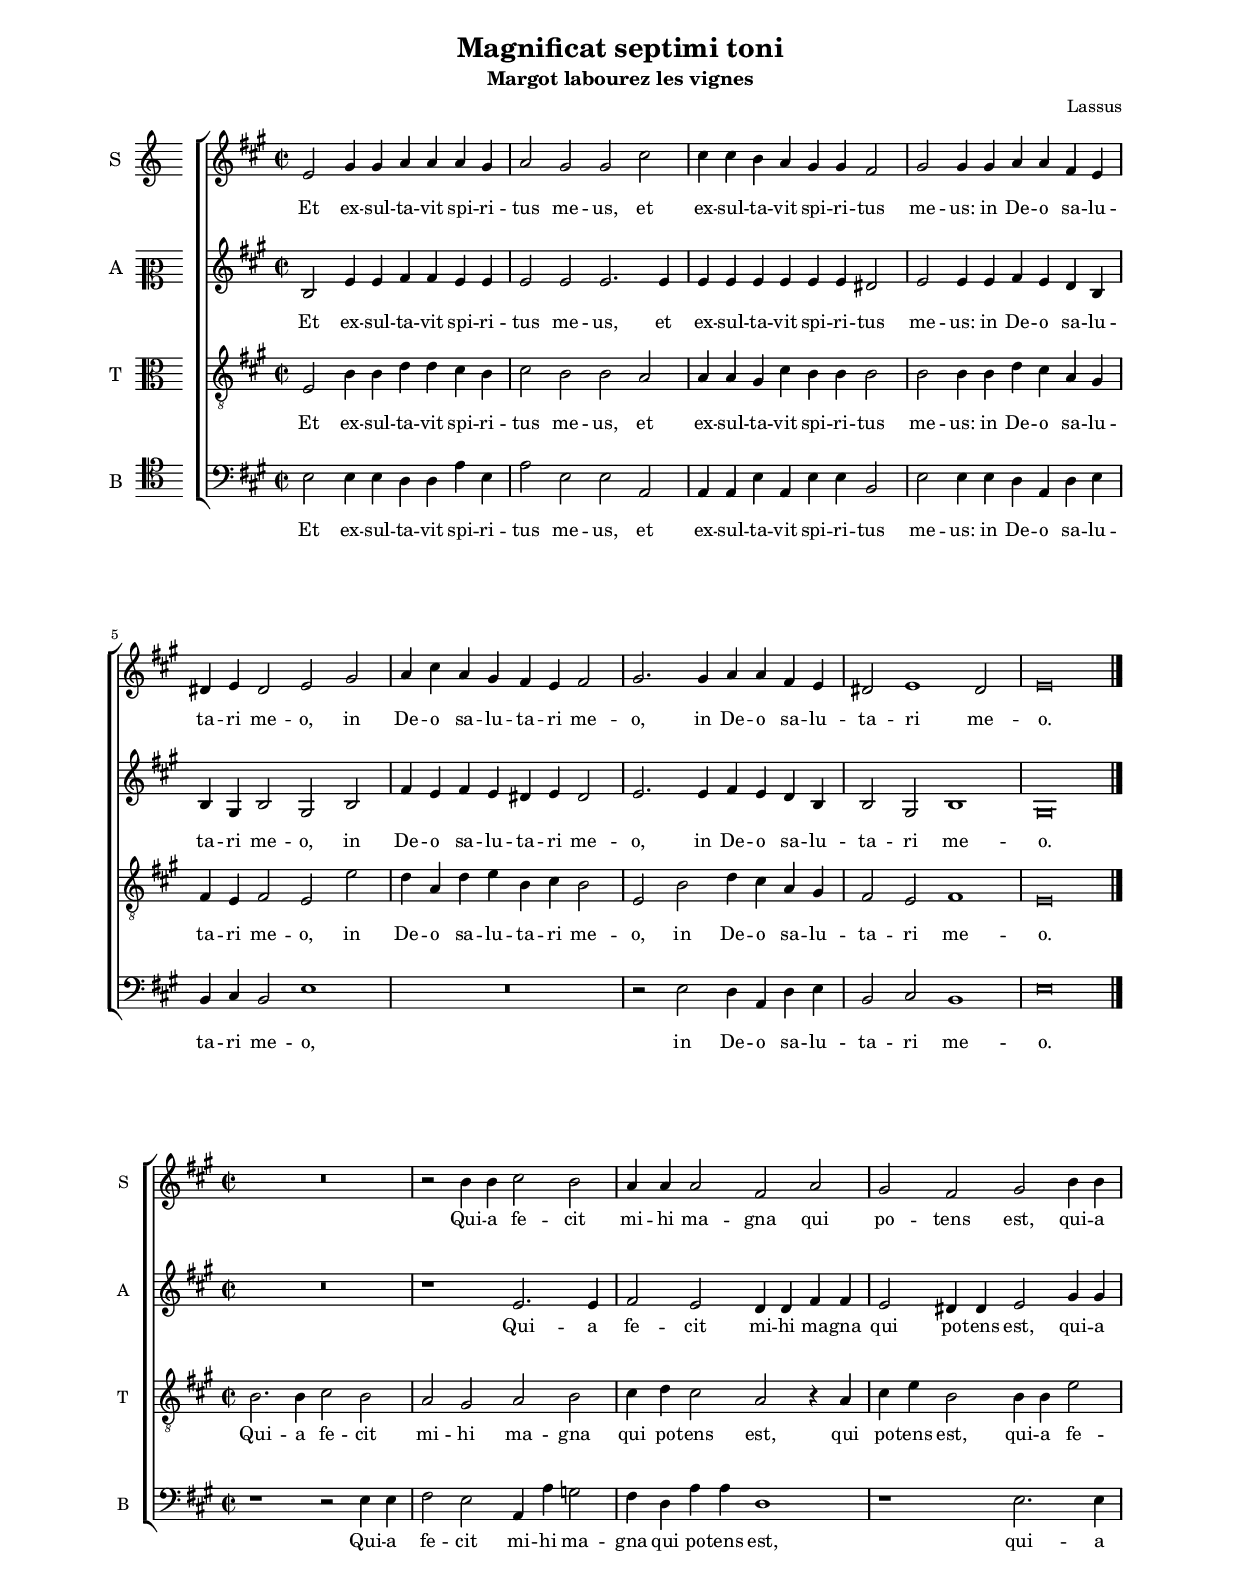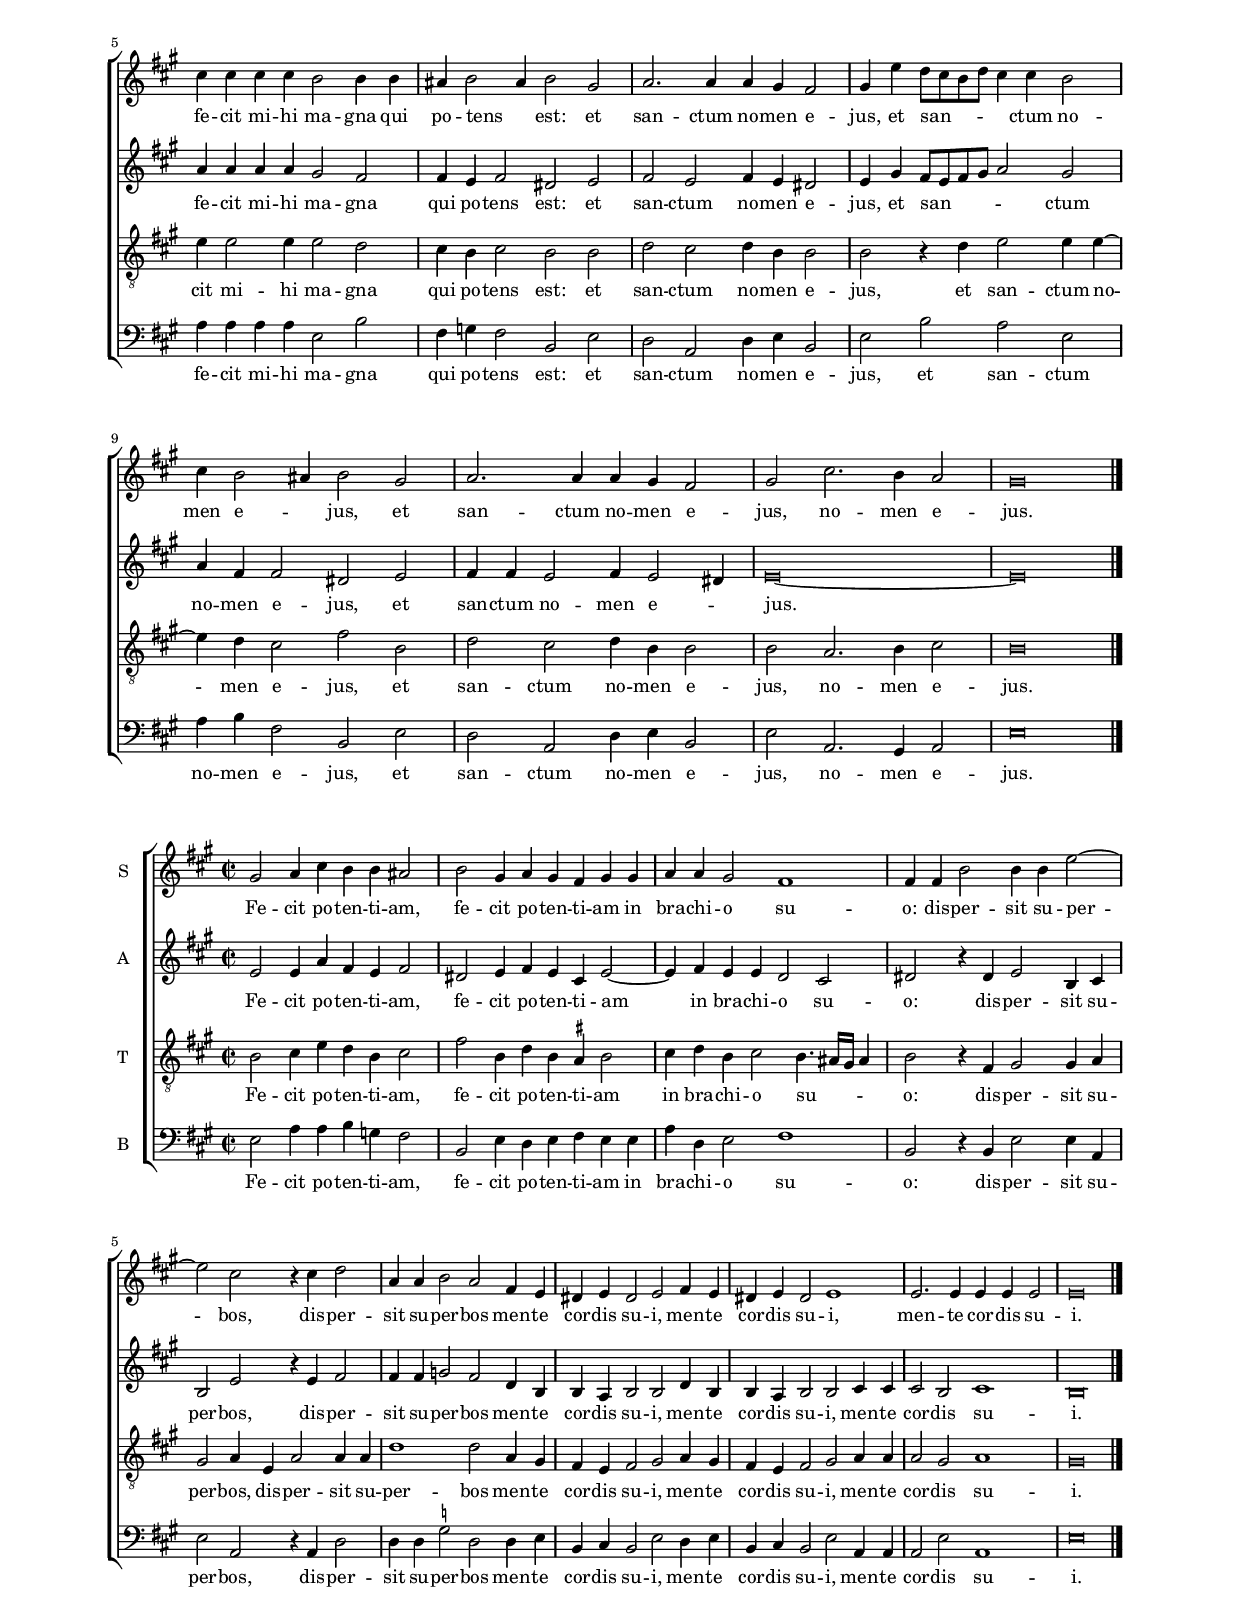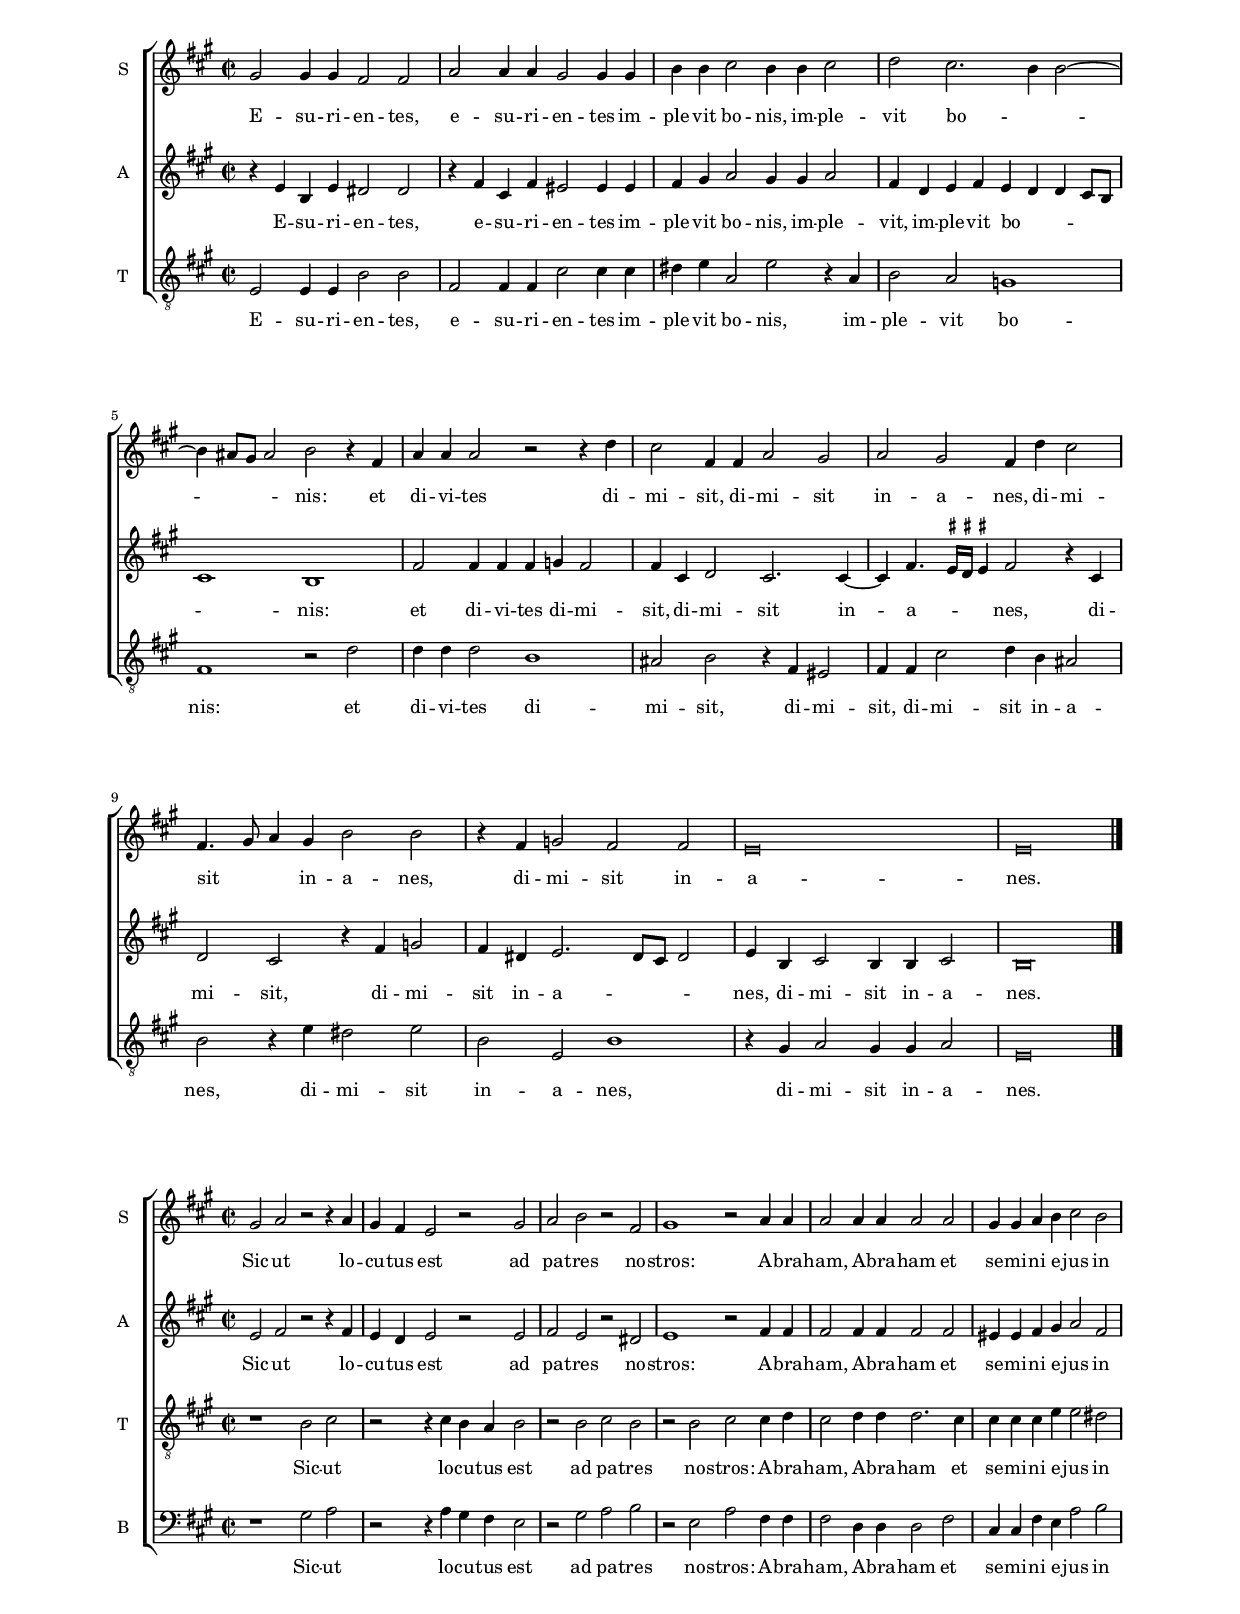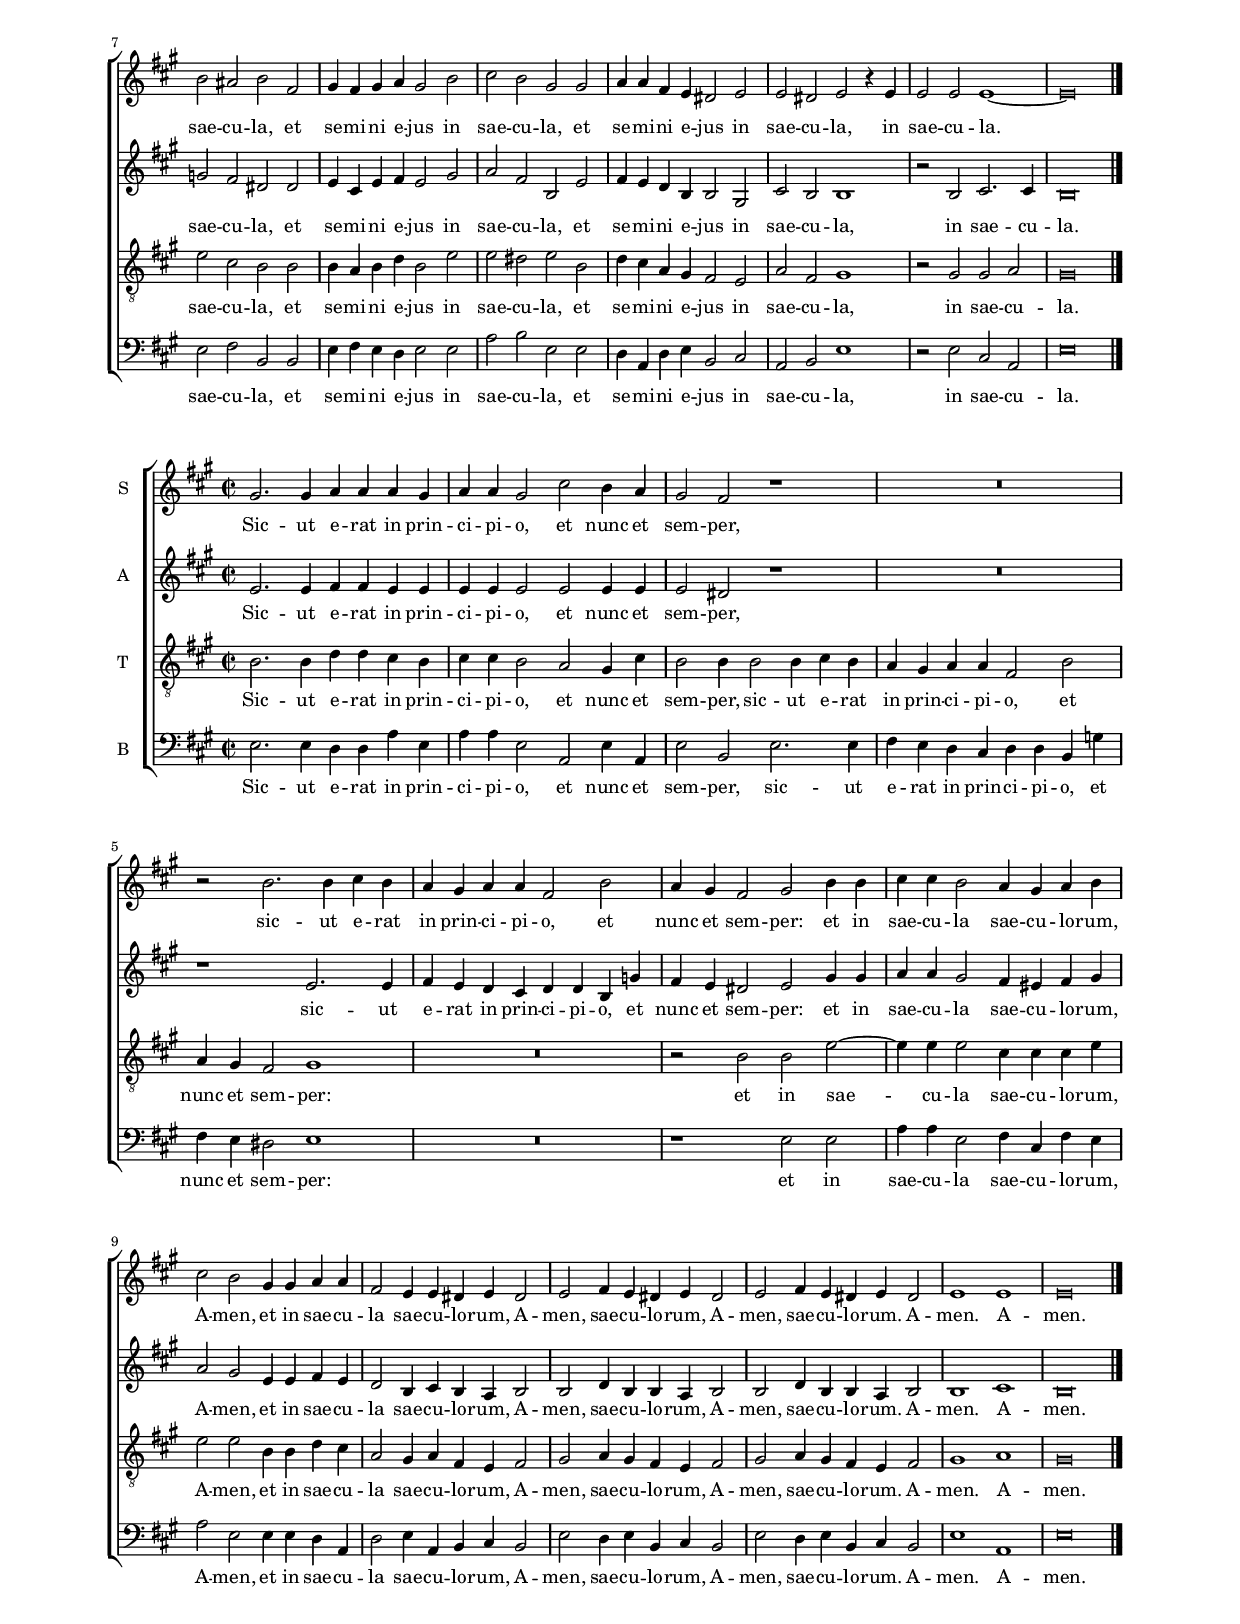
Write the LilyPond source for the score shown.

\version "2.18.2"
\include "deutsch.ly"
#(set-global-staff-size 15)
#(ly:set-option 'point-and-click #f)


\header
{
  title="Magnificat septimi toni"
  subtitle="Margot labourez les vignes"
  composer="Lassus"
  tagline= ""
}
	
	ficta = { \once \set suggestAccidentals = ##t }
	
	forget = #(define-music-function (parser location music) (ly:music?) #{
		\accidentalStyle forget
		$music
		\accidentalStyle default
		#})
	
	m = \melisma
	me = \melismaEnd


\paper
	{
	top-margin = 1.4 \cm
	bottom-margin = 1.8 \cm
	left-margin = 2 \cm
	line-width = 17 \cm
	ragged-bottom = ##f
	ragged-last-bottom = ##f
	print-page-number = ##f
	score-system-spacing = #'((basic-distance . 18) (minimum-distance . 13) (padding . 6) (strechability . 250))
	system-system-spacing = #'((basic-distance . 18) (minimum-distance . 13) (padding . 6) (strechability . 250))
%	scoreTitleMarkup = \markup { \fill-line  { \null \fontsize #2 \bold \fromproperty #'header:piece \fromproperty #'header:opus } }
%	systems-per-page = 3
%	min-systems-per-page = 3
%	oddHeaderMarkup = \markup { \fill-line { \null \null \column \right-align { \fontsize #1 \fromproperty #'page:page-number-string \null } } }
%	evenHeaderMarkup = \markup { \column \right-align { \fontsize #1 \fromproperty #'page:page-number-string \null } }
	}

global = {
	\key c \major
	\time 2/2 \set Score.measureLength = #(ly:make-moment 2/1)
	}
	

incipitcantus = \markup { \score {
	{
	\set Staff.instrumentName = \markup { \fontsize #1 "S" }
	\key c \major
	\clef violin
	s4 \bar ""
	}
	\layout  {
	raggedright = ##t
	indent = 0.6 \cm
	line-width = 1.4 \cm
	\context { \Staff \remove Time_signature_engraver }
	\override Staff.Clef.Y-extent = #'(0 . 0)
	}} \hspace #1 }
      
      
incipitaltus = \markup { \score {
	{
	\set Staff.instrumentName = \markup { \fontsize #1 "A" }
	\key c \major
	\clef mezzosoprano
	s4 \bar ""
	}
	\layout  {
	raggedright = ##t
	indent = 0.6 \cm
	line-width = 1.4 \cm
	\context { \Staff \remove Time_signature_engraver }
	\override Staff.Clef.Y-extent = #'(0 . 0)
	}} \hspace #1 }


incipittenor = \markup { \score {
	{
	\set Staff.instrumentName = \markup { \fontsize #1 "T" }
	\key c \major
	\clef alto
	s4 \bar ""
	}
	\layout  {
	raggedright = ##t
	indent = 0.6 \cm
	line-width = 1.4 \cm
	\context { \Staff \remove Time_signature_engraver }
	\override Staff.Clef.Y-extent = #'(0 . 0)
	}} \hspace #1 }
     
      
incipitbassus = \markup { \score {
	{
	\set Staff.instrumentName = \markup { \fontsize #1 "B" }
	\key c \major
	\clef tenor
	s4 \bar ""
	}
	\layout  {
	raggedright = ##t
	indent = 0.6 \cm
	line-width = 1.4 \cm
	\context { \Staff \remove Time_signature_engraver }
	\override Staff.Clef.Y-extent = #'(0 . 0)
	}} \hspace #1 }


cantus =  \relative c''
	{
	g2 h4 h c c c h
	c2 h h e
	e4 e d c h h a2
	h2 h4 h c c a g
%5
	fis4 g fis2 g h |
	c4 e c h a g a2
	h2. h4 c c a g
	fis2 g1 fis2
	g\breve \bar "|."
	}


altus =  \relative c'
       {
	d2 g4 g a a g g
	g2 g g2. g4
	g4 g g g g g fis2
	g2 g4 g a g f d
%5
	d4 h d2 h d |
	a'4 g a g fis g fis2
	g2. g4 a g f d
	d2 h d1
	h\breve |
	}


tenor =  \relative c'
	{
	g2 d'4 d f f e d
	e2 d d c
	c4 c h e d d d2
	d2 d4 d f e c h
%5
	a4 g a2 g g' |
	f4 c f g d e d2
	g,2 d' f4 e c h
	a2 g a1
	g\breve |
	}


bassus  =  \relative c
	{
	g'2 g4 g f f c' g
	c2 g g c,
	c4 c g' c, g' g d2
	g2 g4 g f c f g
%5
	d4 e d2 g1 |
	R\breve
	r2 g2 f4 c f g
	d2 e d1
	g\breve |
	}


lyricscantus = \lyricmode {
	Et ex -- sul -- ta -- vit spi -- ri -- tus me -- us,
	et ex -- sul -- ta -- vit spi -- ri -- tus me -- us:
	in De -- o sa -- lu -- ta -- ri me -- o,
	in De -- o sa -- lu -- ta -- ri me -- o,
	in De -- o sa -- lu -- ta -- ri me -- o.
	}


lyricsaltus = \lyricmode {
	Et ex -- sul -- ta -- vit spi -- ri -- tus me -- us,
	et ex -- sul -- ta -- vit spi -- ri -- tus me -- us:
	in De -- o sa -- lu -- ta -- ri me -- o,
	in De -- o sa -- lu -- ta -- ri me -- o,
	in De -- o sa -- lu -- ta -- ri me -- o.
	}


lyricstenor = \lyricmode {
	Et ex -- sul -- ta -- vit spi -- ri -- tus me -- us,
	et ex -- sul -- ta -- vit spi -- ri -- tus me -- us:
	in De -- o sa -- lu -- ta -- ri me -- o,
	in De -- o sa -- lu -- ta -- ri me -- o,
	in De -- o sa -- lu -- ta -- ri me -- o.
	}


lyricsbassus = \lyricmode {
	Et ex -- sul -- ta -- vit spi -- ri -- tus me -- us,
	et ex -- sul -- ta -- vit spi -- ri -- tus me -- us:
	in De -- o sa -- lu -- ta -- ri me -- o,
	in De -- o sa -- lu -- ta -- ri me -- o.
	}


\score
{  
	\transpose c a, {
	\new ChoirStaff \with { \override StaffGrouper.staff-staff-spacing.basic-distance = #12 }
	<<

	\new Staff << \global
	\new Voice="v1" {
		\set Staff.instrumentName=\incipitcantus
		\set Staff.midiInstrument = "reed organ"
		\clef violin
		\cantus }
	\new Lyrics \lyricsto "v1" {\lyricscantus }
	>>


	\new Staff << \global
	\new Voice="v2" {
		\set Staff.instrumentName=\incipitaltus
		\set Staff.midiInstrument = "reed organ"
		\clef violin 
		\altus}
	\new Lyrics \lyricsto "v2" {\lyricsaltus }
	>>


	\new Staff << \global
	\new Voice="v3" {
		\set Staff.instrumentName=\incipittenor
		\set Staff.midiInstrument = "reed organ"
		\clef "G_8"
		\tenor }
	\new Lyrics \lyricsto "v3" {\lyricstenor }
	>>


	\new Staff << \global
	\new Voice="v4" {
		\set Staff.instrumentName=\incipitbassus
		\set Staff.midiInstrument = "reed organ"
		\clef bass
		\bassus }
	\new Lyrics \lyricsto "v4" {\lyricsbassus}
	>>

	>>
	} % transpose

	\layout
	{
	indent = 1.5 \cm
	\context { \Lyrics \override VerticalAxisGroup.nonstaff-relatedstaff-spacing.padding = #2 }
%	\context { \Staff \override TimeSignature.break-visibility = #end-of-line-invisible }
%	\context { \Staff \override InstrumentName.X-offset = #'-25 }
	\context { \Score \override BarNumber.padding = #2 }
	\context { \Voice \override NoteHead.style = #'baroque }
	}


\midi
	{
    	\tempo 2 = 90
	}

}

%%%%%%%%%%%%%%%%%%%%   2. QUIA FECIT MIHI MAGNA


global = {
	\key c \major
	\time 2/2 \set Score.measureLength = #(ly:make-moment 2/1)
	}


cantus =  \relative c''
	{
	R\breve
	r2 d4 d e2 d
	c4 c c2 a c
	h2 a h d4 d
%5
	e4 e e e d2 d4 d |
	cis4 d2 cis4 d2 h
	c2. c4 c h a2
	h4 g' f8 e d f e4 e d2
	e4 d2 cis4 d2 h
%10
	c2. c4 c h a2 |
	h2 e2. d4 c2
	h\breve \bar "|." |
	}


altus =  \relative c'
        {
	R\breve
	r1 g'2. g4
	a2 g f4 f a a
	g2 fis4 fis g2 h4 h
%5
	c4 c c c h2 a |
	a4 g a2 fis g
	a2 g a4 g fis2
	g4 h a8 g a h c2 h
	c4 a a2 fis g
%10
	a4 a g2 a4 g2 fis4 |
	g\breve~
	g\breve |
	}


tenor =  \relative c'
	{
	d2. d4 e2 d
	c2 h c d
	e4 f e2 c r4 c
	e4 g d2 d4 d g2
%5
	g4 g2 g4 g2 f |
	e4 d e2 d2 d
	f2 e f4 d d2
	d2 r4 f g2 g4 g~
	g4 f4 e2 a2 d,
%10
	f2 e f4 d d2
	d2 c2. d4 e2
	d\breve |
	}


bassus  =  \relative c
	{
	r1 r2 g'4 g
	a2 g c,4 c' b2
	a4 f c' c f,1
	r1 g2. g4
%5
	c4 c c c g2 d' |
	a4 b a2 d, g
	f2 c f4 g d2
	g2 d' c g
	c4 d a2 d, g
%10
	f2 c f4 g d2 |
	g2 c,2. h4 c2
	g'\breve |
	}


lyricscantus = \lyricmode {
	Qui -- a fe -- cit mi -- hi ma -- gna qui po -- tens est,
	qui -- a fe -- cit mi -- hi ma -- gna qui po -- tens _ est:
	et san -- ctum no -- men e -- jus,
	et san -- _ _ _ _ ctum no -- men e -- _ jus,
	et san -- ctum no -- men e -- jus,
	no -- men e -- jus.
	}


lyricsaltus = \lyricmode {
	Qui -- a fe -- cit mi -- hi ma -- gna qui po -- tens est,
	qui -- a fe -- cit mi -- hi ma -- gna qui po -- tens est:
	et san -- ctum no -- men e -- jus,
	et san -- _ _ _ _ ctum no -- men e -- jus,
	et san -- ctum no -- men e -- _ jus.
	}


lyricstenor = \lyricmode {
	Qui -- a fe -- cit mi -- hi ma -- gna qui po -- tens est,
	qui po -- tens est,
	qui -- a fe -- cit mi -- hi ma -- gna qui po -- tens est:
	et san -- ctum no -- men e -- jus,
	et san -- ctum no -- men e -- jus,
	et san -- ctum no -- men e -- jus,
	no -- men e -- jus.
	}


lyricsbassus = \lyricmode {
	Qui -- a fe -- cit mi -- hi ma -- gna qui po -- tens est,
	qui -- a fe -- cit mi -- hi ma -- gna qui po -- tens est:
	et san -- ctum no -- men e -- jus,
	et san -- ctum no -- men e -- jus,
	et san -- ctum no -- men e -- jus,
	no -- men e -- jus.
	}


\score
{  
	\transpose c a, {
	\new ChoirStaff \with { \override StaffGrouper.staff-staff-spacing.basic-distance = #12 }
	<<

	\new Staff <<\global
	\new Voice="v1" {
	  \set Staff.instrumentName="S"
		\set Staff.midiInstrument = "reed organ"
		\clef violin
		\cantus }
	\new Lyrics \lyricsto "v1" {\lyricscantus }
	>>


	\new Staff << \global
	\new Voice="v2" {
	  \set Staff.instrumentName="A"
		\set Staff.midiInstrument = "reed organ"
		\clef violin 
		\altus}
	\new Lyrics \lyricsto "v2" {\lyricsaltus }
	>>


	\new Staff <<\global
	\new Voice="v3" {
	  \set Staff.instrumentName="T"
		\set Staff.midiInstrument = "reed organ"
		\clef "G_8"
		\tenor }
	\new Lyrics \lyricsto "v3" {\lyricstenor }
	>>


	\new Staff <<\global
	\new Voice="v4" {
	  \set Staff.instrumentName="B"
		\set Staff.midiInstrument = "reed organ"
		\clef bass
		\bassus }
	\new Lyrics \lyricsto "v4" {\lyricsbassus}
	>>
	
	>>
	} % transpose

	\layout
	{
	indent = 0.6 \cm
%	\context { \Lyrics \override VerticalAxisGroup.nonstaff-relatedstaff-spacing.padding = #1.3 }
%	\context { \Staff \override TimeSignature.break-visibility = #end-of-line-invisible }
%	\context { \Staff \override InstrumentName.X-offset = #'-25 }
	\context { \Score \override BarNumber.padding = #2 }
	\context { \Voice \override NoteHead.style = #'baroque }
	}

\midi
	{
    	\tempo 2 = 90
	}
	
}


%%%%%%%%%%%%%%%%%%%%   3. FECIT POTENTIAM


global = {
	\key c \major
	\time 2/2 \set Score.measureLength = #(ly:make-moment 2/1)
	}


cantus =  \relative c''
	{
	h2 c4 e d d cis2
	d2 h4 c h a h h
	c4 c h2 a1
	a4 a d2 d4 d g2~
%5
	g2 e r4 e f2 |
	c4 c d2 c a4 g
	fis4 g fis2 g a4 g
	fis4 g fis2 g1
	g2. g4 g g g2
%10
	g\breve \bar "|." |
	}


altus =  \relative c'
        {
	g'2 g4 c a g a2
	fis2 g4 a g e g2~
	g4 a g g f2 e
	fis2 r4 fis g2 d4 e
%5
	d2 g r4 g a2 |
	a4 a b2 a f4 d
	d4 c d2 d f4 d
	d4 c d2 d e4 e
	e2 d e1
%10
	d\breve |
	}


tenor =  \relative c'
	{
	d2 e4 g f d e2
	a2 d,4 f d \ficta cis d2
	e4 f d e2 d4. cis16 h cis4
	d2 r4 a h2 h4 c
%5
	h2 c4 g c2 c4 c |
	f1 f2 c4 h
	a4 g a2 h c4 h
	a4 g a2 h c4 c
	c2 h c1
%10
	h\breve |
	}


bassus  =  \relative c
	{
	g'2 c4 c d b a2
	d,2 g4 f g a g g
	c4 f, g2 a1
	d,2 r4 d g2 g4 c,
%5
	g'2 c, r4 c f2 |
	f4 f \ficta b2 f f4 g
	d4 e d2 g f4 g
	d4 e d2 g c,4 c
	c2 g' c,1
%10
	g'\breve |
	}


lyricscantus = \lyricmode {
	Fe -- cit po -- ten -- ti -- am,
	fe -- cit po -- ten -- ti -- am in bra -- chi -- o su -- o:
	dis -- per -- sit su -- per -- bos,
	dis -- per -- sit su -- per -- bos men -- te cor -- dis su -- i,
	men -- te cor -- dis su -- i,
	men -- te cor -- dis su -- i.
	}


lyricsaltus = \lyricmode {
	Fe -- cit po -- ten -- ti -- am,
	fe -- cit po -- ten -- ti -- am in bra -- chi -- o su -- o:
	dis -- per -- sit su -- per -- bos,
	dis -- per -- sit su -- per -- bos men -- te cor -- dis su -- i,
	men -- te cor -- dis su -- i,
	men -- te cor -- dis su -- i.
	}


lyricstenor = \lyricmode {
	Fe -- cit po -- ten -- ti -- am,
	fe -- cit po -- ten -- ti -- am in bra -- chi -- o su -- _ _ _ o:
	dis -- per -- sit su -- per -- bos,
	dis -- per -- sit su -- per -- bos men -- te cor -- dis su -- i,
	men -- te cor -- dis su -- i,
	men -- te cor -- dis su -- i.
	}


lyricsbassus = \lyricmode {
	Fe -- cit po -- ten -- ti -- am,
	fe -- cit po -- ten -- ti -- am in bra -- chi -- o su -- o:
	dis -- per -- sit su -- per -- bos,
	dis -- per -- sit su -- per -- bos men -- te cor -- dis su -- i,
	men -- te cor -- dis su -- i,
	men -- te cor -- dis su -- i.
	}


\score
{  
	\transpose c a, {
	\new ChoirStaff \with { \override StaffGrouper.staff-staff-spacing.basic-distance = #12 }
	<<

	\new Staff <<\global
	\new Voice="v1" {
	  \set Staff.instrumentName="S"
		\set Staff.midiInstrument = "reed organ"
		\clef violin
		\cantus }
	\new Lyrics \lyricsto "v1" {\lyricscantus }
	>>


	\new Staff << \global
	\new Voice="v2" {
	  \set Staff.instrumentName="A"
		\set Staff.midiInstrument = "reed organ"
		\clef violin 
		\altus}
	\new Lyrics \lyricsto "v2" {\lyricsaltus }
	>>


	\new Staff <<\global
	\new Voice="v3" {
	  \set Staff.instrumentName="T"
		\set Staff.midiInstrument = "reed organ"
		\clef "G_8"
		\tenor }
	\new Lyrics \lyricsto "v3" {\lyricstenor }
	>>


	\new Staff <<\global
	\new Voice="v4" {
	  \set Staff.instrumentName="B"
		\set Staff.midiInstrument = "reed organ"
		\clef bass
		\bassus }
	\new Lyrics \lyricsto "v4" {\lyricsbassus}
	>>
	
	>>
	} % transpose

	\layout
	{
	indent = 0.6 \cm
%	\context { \Lyrics \override VerticalAxisGroup.nonstaff-relatedstaff-spacing.padding = #1.4 }
%	\context { \Staff \override TimeSignature.break-visibility = #end-of-line-invisible }
%	\context { \Staff \override InstrumentName.X-offset = #'-25 }
	\context { \Score \override BarNumber.padding = #2 }
	\context { \Voice \override NoteHead.style = #'baroque }
	}


\midi
	{
    	\tempo 2 = 90
	}
	
}


%%%%%%%%%%%%%%%%%%%%   4.  ESURIENTES


global = {
	\key c \major
	\time 2/2 \set Score.measureLength = #(ly:make-moment 2/1)
	}


cantus =  \relative c''
	{
	h2 h4 h a2 a
	c2 c4 c h2 h4 h
	d4 d e2 d4 d e2
	f2 e2. d4 d2~
%5
	d4 cis8 h cis2 d2 r4 a |
	c4 c c2 r r4 f
	e2 a,4 a c2 h
	c2 h a4 f' e2
	a,4. h8 c4 h d2 d
%10
	r4 a b2 a a |
	g\breve
	g\breve \bar "|." |
	}


altus =  \relative c'
        {
	r4 g' d g fis2 fis
	r4 a e a gis2 gis4 gis
	a4 h c2 h4 h c2
	a4 f g a g f f e8 d
%5
	e1 d |
	a'2 a4 a a b a2
	a4 e f2 e2. e4~
	e4 a4. \ficta gis16 \ficta fis \ficta gis!4 a2 r4 e
	f2 e r4 a b2
%10
	a4 fis g2. fis8 e fis2 |
	g4 d e2 d4 d e2
	d\breve |
	}


tenor =  \relative c'
	{
	g2 g4 g d'2 d
	a2 a4 a e'2 e4 e
	fis4 g c,2 g' r4 c,
	d2 c b1
%5
	a1 r2 f' |
	f4 f f2 d1
	cis2 d r4 a gis2
	a4 a e'2 f4 d cis2
	d2 r4 g fis2 g
%10
	d2 g, d'1 |
	r4 h c2 h4 h c2
	g\breve |
	}


lyricscantus = \lyricmode {
	E -- su -- ri -- en -- tes,
	e -- su -- ri -- en -- tes im -- ple -- vit bo -- nis,
	im -- ple -- vit bo -- _ _ _ _ _ nis:
	et di -- vi -- tes di -- mi -- sit,
	di -- mi -- sit in -- a -- nes,
	di -- mi -- sit _ _ in -- a -- nes,
	di -- mi -- sit in -- a -- nes.
	}


lyricsaltus = \lyricmode {
	E -- su -- ri -- en -- tes,
	e -- su -- ri -- en -- tes im -- ple -- vit bo -- nis,
	im -- ple -- vit,
	im -- ple -- vit bo -- _ _ _ _ _ nis:
	et di -- vi -- tes di -- mi -- sit,
	di -- mi -- sit in -- a -- _ _ _ nes,
	di -- mi -- sit,
	di -- mi -- sit in -- a -- _ _ _ nes,
	di -- mi -- sit in -- a -- nes.
	}


lyricstenor = \lyricmode {
	E -- su -- ri -- en -- tes,
	e -- su -- ri -- en -- tes im -- ple -- vit bo -- nis,
	im -- ple -- vit bo -- nis:
	et di -- vi -- tes di -- mi -- sit,
	di -- mi -- sit,
	di -- mi -- sit in -- a -- nes,
	di -- mi -- sit in -- a -- nes,
	di -- mi -- sit in -- a -- nes.
	}


\score
{  
	\transpose c a, {
	\new ChoirStaff \with { \override StaffGrouper.staff-staff-spacing.basic-distance = #12 }
	<<

	\new Staff <<\global
	\new Voice="v1" {
	  \set Staff.instrumentName="S"
		\set Staff.midiInstrument = "reed organ"
		\clef violin
		\cantus }
	\new Lyrics \lyricsto "v1" {\lyricscantus }
	>>


	\new Staff << \global
	\new Voice="v2" {
	  \set Staff.instrumentName="A"
		\set Staff.midiInstrument = "reed organ"
		\clef violin 
		\altus}
	\new Lyrics \lyricsto "v2" {\lyricsaltus }
	>>


	\new Staff <<\global
	\new Voice="v3" {
	  \set Staff.instrumentName="T"
		\set Staff.midiInstrument = "reed organ"
		\clef "G_8"
		\tenor }
	\new Lyrics \lyricsto "v3" {\lyricstenor }
	>>

	>>
	} % transpose

	\layout
	{
	indent = 0.6 \cm
	\context { \Staff \override TimeSignature.break-visibility = #end-of-line-invisible }
	\context { \Lyrics \override VerticalAxisGroup.nonstaff-relatedstaff-spacing.padding = #2 }
%	\context { \Staff \override InstrumentName.X-offset = #'-25 }
	\context { \Score \override BarNumber.padding = #2 }
	\context { \Voice \override NoteHead.style = #'baroque }
	}


\midi
	{
    	\tempo 2 = 90
	}

}


%%%%%%%%%%%%%%%%%%%%   5. SICUT LOCUTUS EST AD PATRES NOSTROS


global = {
	\key c \major
	\time 2/2 \set Score.measureLength = #(ly:make-moment 2/1)
	}


cantus =  \relative c''
	{
	h2 c r r4 c
	h4 a g2 r h
	c2 d r a
	h1 r2 c4 c
%5
	c2 c4 c c2 c |
	h4 h c d e2 d
	d2 cis d a
	h4 a h c h2 d
	e2 d h h
%10
	c4 c a g fis2 g |
	g2 fis g r4 g
	g2 g g1~
	g\breve \bar "|." |
	}


altus =  \relative c'
        {
	g'2 a r r4 a
	g4 f g2 r g
	a2 g r fis
	g1 r2 a4 a
%5
	a2 a4 a a2 a |
	gis4 gis a h c2 a
	b2 a fis fis
	g4 e g a g2 h
	c2 a d, g
%10
	a4 g f d d2 h |
	e2 d d1
	r2 d e2. e4
	d\breve |
	}


tenor =  \relative c'
	{
	r1 d2 e
	r2 r4 e d c d2
	r2 d e d
	r2 d e e4 f
%5
	e2 f4 f f2. e4 |
	e4 e e g g2 fis
	g2 e d d
	d4 c d f d2 g
	g2 fis g d
%10
	f4 e c h a2 g |
	c2 a h1
	r2 h h c
	h\breve |
	}


bassus  =  \relative c
	{
	r1 h'2 c
	r2 r4 c h a g2
	r2 h c d
	r2 g, c a4 a
%5
	a2 f4 f f2 a |
	e4 e a g c2 d
	g,2 a d, d
	g4 a g f g2 g
	c2 d g, g
%10
	f4 c f g d2 e |
	c2 d g1
	r2 g e c
	g'\breve |
	}


lyricscantus = \lyricmode {
	Sic -- ut lo -- cu -- tus est ad pa -- tres no -- stros:
	A -- bra -- ham,
	A -- bra -- ham et se -- mi -- ni e -- jus in sae -- cu -- la,
	et se -- mi -- ni e -- jus in sae -- cu -- la,
	et se -- mi -- ni e -- jus in sae -- cu -- la,
	in sae -- cu -- la.
	}


lyricsaltus = \lyricmode {
	Sic -- ut lo -- cu -- tus est ad pa -- tres no -- stros:
	A -- bra -- ham,
	A -- bra -- ham et se -- mi -- ni e -- jus in sae -- cu -- la,
	et se -- mi -- ni e -- jus in sae -- cu -- la,
	et se -- mi -- ni e -- jus in sae -- cu -- la,
	in sae -- cu -- la.
	}


lyricstenor = \lyricmode {
	Sic -- ut lo -- cu -- tus est ad pa -- tres no -- stros:
	A -- bra -- ham,
	A -- bra -- ham et se -- mi -- ni e -- jus in sae -- cu -- la,
	et se -- mi -- ni e -- jus in sae -- cu -- la,
	et se -- mi -- ni e -- jus in sae -- cu -- la,
	in sae -- cu -- la.
	}


lyricsbassus = \lyricmode {
	Sic -- ut lo -- cu -- tus est ad pa -- tres no -- stros:
	A -- bra -- ham,
	A -- bra -- ham et se -- mi -- ni e -- jus in sae -- cu -- la,
	et se -- mi -- ni e -- jus in sae -- cu -- la,
	et se -- mi -- ni e -- jus in sae -- cu -- la,
	in sae -- cu -- la.
	}


\score
{  
	\transpose c a, {
	\new ChoirStaff \with { \override StaffGrouper.staff-staff-spacing.basic-distance = #12 }
	<<

	\new Staff <<\global
	\new Voice="v1" {
	  \set Staff.instrumentName="S"
		\set Staff.midiInstrument = "reed organ"
		\clef violin
		\cantus }
	\new Lyrics \lyricsto "v1" {\lyricscantus }
	>>


	\new Staff << \global
	\new Voice="v2" {
	  \set Staff.instrumentName="A"
		\set Staff.midiInstrument = "reed organ"
		\clef violin 
		\altus}
	\new Lyrics \lyricsto "v2" {\lyricsaltus }
	>>


	\new Staff <<\global
	\new Voice="v3" {
	  \set Staff.instrumentName="T"
		\set Staff.midiInstrument = "reed organ"
		\clef "G_8"
		\tenor }
	\new Lyrics \lyricsto "v3" {\lyricstenor }
	>>


	\new Staff <<\global
	\new Voice="v4" {
	  \set Staff.instrumentName="B"
		\set Staff.midiInstrument = "reed organ"
		\clef bass
		\bassus }
	\new Lyrics \lyricsto "v4" {\lyricsbassus}
	>>
	
	>>
	} % transpose

	\layout
	{
	indent = 0.6 \cm
	\context { \Lyrics \override VerticalAxisGroup.nonstaff-relatedstaff-spacing.padding = #1.4 }
%	\context { \Staff \override TimeSignature.break-visibility = #end-of-line-invisible }
%	\context { \Staff \override InstrumentName.X-offset = #'-25 }
	\context { \Score \override BarNumber.padding = #2 }
	\context { \Voice \override NoteHead.style = #'baroque }
	}


\midi
	{
    	\tempo 2 = 90
	}

}


%%%%%%%%%%%%%%%%%%%%   6. SICUT ERAT IN PRINCIPIO


global = {
	\key c \major
	\time 2/2 \set Score.measureLength = #(ly:make-moment 2/1)
	}


cantus =  \relative c''
	{
	h2. h4 c c c h
	c4 c h2 e d4 c
	h2 a r1
	R\breve
%5
	r2 d2. d4 e4 d |
	c4 h c c a2 d
	c4 h a2 h d4 d
	e4 e d2 c4 h c d
	e2 d h4 h c c
%10
	a2 g4 g fis4 g fis2 |
	g2 a4 g fis4 g fis2
	g2 a4 g fis g fis2
	g1 g
	g\breve \bar "|." |
	}


altus =  \relative c'
        {
	g'2. g4 a a g g
	g4 g g2 g g4 g
	g2 fis r1
	R\breve
%5
	r1 g2. g4 |
	a4 g f e f f d b'
	a4 g fis2 g h4 h
	c4 c h2 a4 gis a h
	c2 h g4 g a g
%10
	f2 d4 e d c d2 |
	d2 f4 d d c d2
	d2 f4 d d c d2
	d1 e
	d\breve |
	}


tenor =  \relative c'
	{
	d2. d4 f f e d
	e4 e d2 c h4 e
	d2 d4 d2 d4 e d
	c4 h c c a2 d
%5
	c4 h a2 h1 |
	R\breve
	r2 d d g~
	g4 g g2 e4 e e g
	g2 g d4 d f e
%10
	c2 h4 c a g a2 |
	h2 c4 h a g a2
	h2 c4 h a g a2
	h1 c
	h\breve |
	}


bassus  =  \relative c
	{
	g'2. g4 f f c' g
	c4 c g2 c, g'4 c,
	g'2 d g2. g4
	a4 g f e f f d b'
%5
	a4 g fis2 g1 |
	R\breve
	r1 g2 g
	c4 c g2 a4 e a g
	c2 g g4 g f c
%10
	f2 g4 c, d e d2 |
	g2 f4 g d e d2
	g2 f4 g d e d2
	g1 c,
	g'\breve |
	}


lyricscantus = \lyricmode {
	Sic -- ut e -- rat in prin -- ci -- pi -- o, et nunc et sem -- per,
	sic -- ut e -- rat in prin -- ci -- pi -- o, et nunc et sem -- per:
	et in sae -- cu -- la sae -- cu -- lo -- rum, A -- men,
	et in sae -- cu -- la sae -- cu -- lo -- rum, A -- men,
	sae -- cu -- lo -- rum, A -- men,
	sae -- cu -- lo -- rum. A -- men.
	A -- men.
	}


lyricsaltus = \lyricmode {
	Sic -- ut e -- rat in prin -- ci -- pi -- o, et nunc et sem -- per,
	sic -- ut e -- rat in prin -- ci -- pi -- o, et nunc et sem -- per:
	et in sae -- cu -- la sae -- cu -- lo -- rum, A -- men,
	et in sae -- cu -- la sae -- cu -- lo -- rum, A -- men,
	sae -- cu -- lo -- rum, A -- men,
	sae -- cu -- lo -- rum. A -- men.
	A -- men.
	}


lyricstenor = \lyricmode {
	Sic -- ut e -- rat in prin -- ci -- pi -- o, et nunc et sem -- per,
	sic -- ut e -- rat in prin -- ci -- pi -- o, et nunc et sem -- per:
	et in sae -- cu -- la sae -- cu -- lo -- rum, A -- men,
	et in sae -- cu -- la sae -- cu -- lo -- rum, A -- men,
	sae -- cu -- lo -- rum, A -- men,
	sae -- cu -- lo -- rum. A -- men.
	A -- men.
	}


lyricsbassus = \lyricmode {
	Sic -- ut e -- rat in prin -- ci -- pi -- o, et nunc et sem -- per,
	sic -- ut e -- rat in prin -- ci -- pi -- o, et nunc et sem -- per:
	et in sae -- cu -- la sae -- cu -- lo -- rum, A -- men,
	et in sae -- cu -- la sae -- cu -- lo -- rum, A -- men,
	sae -- cu -- lo -- rum, A -- men,
	sae -- cu -- lo -- rum. A -- men.
	A -- men.
	}


\score
{  
	\transpose c a, {
	\new ChoirStaff \with { \override StaffGrouper.staff-staff-spacing.basic-distance = #12 }
	<<

	\new Staff <<\global
	\new Voice="v1" {
	  \set Staff.instrumentName="S"
		\set Staff.midiInstrument = "reed organ"
		\clef violin
		\cantus }
	\new Lyrics \lyricsto "v1" {\lyricscantus }
	>>


	\new Staff << \global
	\new Voice="v2" {
	  \set Staff.instrumentName="A"
		\set Staff.midiInstrument = "reed organ"
		\clef violin 
		\altus}
	\new Lyrics \lyricsto "v2" {\lyricsaltus }
	>>


	\new Staff <<\global
	\new Voice="v3" {
	  \set Staff.instrumentName="T"
		\set Staff.midiInstrument = "reed organ"
		\clef "G_8"
		\tenor }
	\new Lyrics \lyricsto "v3" {\lyricstenor }
	>>


	\new Staff <<\global
	\new Voice="v4" {
	  \set Staff.instrumentName="B"
		\set Staff.midiInstrument = "reed organ"
		\clef bass
		\bassus }
	\new Lyrics \lyricsto "v4" {\lyricsbassus}
	>>
	
	>>
	} % transpose

	\layout
	{
	indent = 0.6 \cm
	\context { \Staff \override TimeSignature.break-visibility = #end-of-line-invisible }
%	\context { \Staff \override InstrumentName.X-offset = #'-25 }
	\context { \Score \override BarNumber.padding = #2 }
	\context { \Voice \override NoteHead.style = #'baroque }
	}

\midi
	{
    	\tempo 2 = 90
	}

}

% EOF